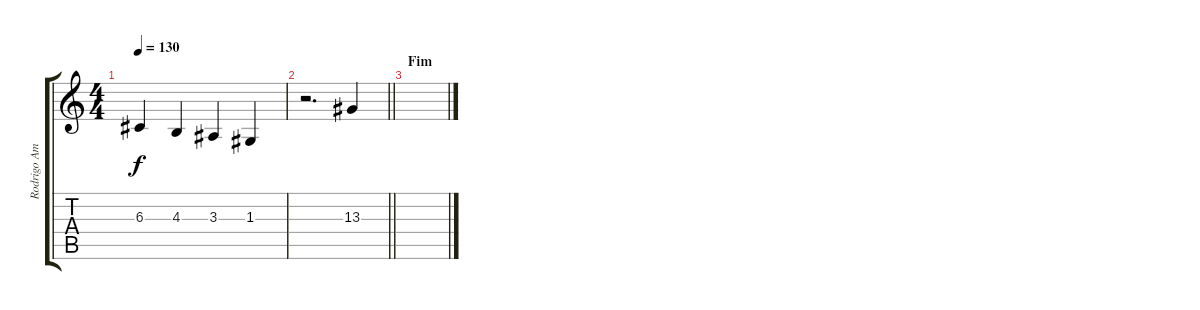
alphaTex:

\track ("Rodrigo Amarante (Vocal)" "Rodrigo Am") {instrument sopranosax}
\staff {score tabs}
\tuning (E4 B3 G3 D3 A2 E2) {hide}
\ts (4 4)
\tempo 130
\clef g2
\ks c
6.3.4{dy f} 4.3.4 3.3.4 1.3.4 |
\barLineRight lightlight
r.2{d} 13.3.4 |
\section ("" "Fim")
